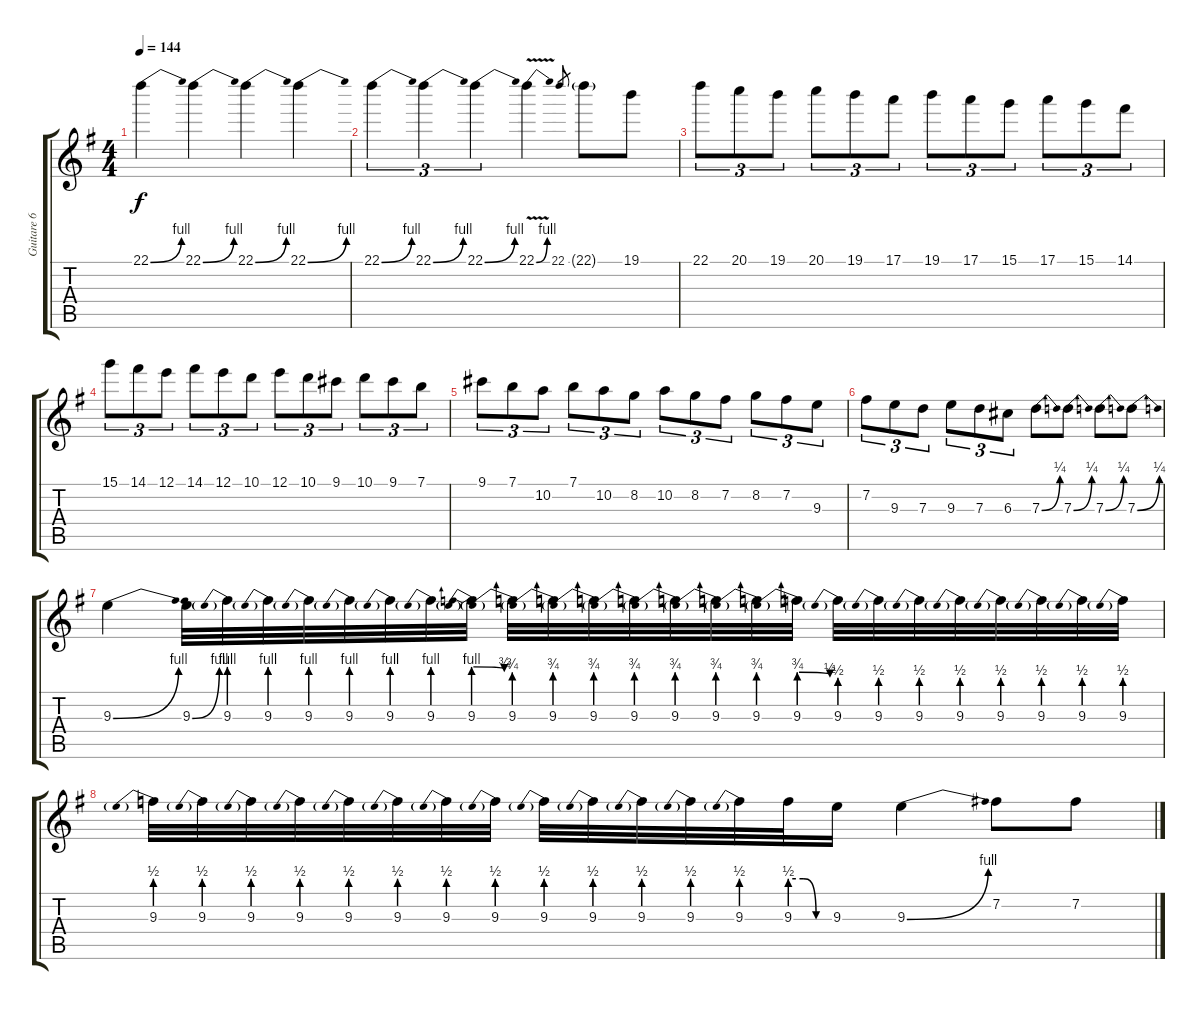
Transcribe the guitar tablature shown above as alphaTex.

\track ("Guitare 6 " "Guitare 6 ") {instrument distortionguitar}
\staff {score tabs}
\tuning (E4 B3 G3 D3 A2 E2) {hide}
\ts (4 4)
\tempo 144
\clef g2
\ks g
22.1{be (bend 0 0 60 4)}.4{dy f} 22.1{be (bend 0 0 60 4)}.4 22.1{be (bend 0 0 60 4)}.4 22.1{be (bend 0 0 60 4)}.4 |
22.1{be (bend 0 0 60 4)}.4{tu (3 2)} 22.1{be (bend 0 0 60 4)}.4{tu (3 2)} 22.1{be (bend 0 0 60 4)}.4{tu (3 2)} 22.1{be (bend 0 0 60 4) v}.4 22.1.8{gr} 22.1{g}.8 19.1.8 |
22.1.8{tu (3 2)} 20.1.8{tu (3 2)} 19.1.8{tu (3 2)} 20.1.8{tu (3 2)} 19.1.8{tu (3 2)} 17.1.8{tu (3 2)} 19.1.8{tu (3 2)} 17.1.8{tu (3 2)} 15.1.8{tu (3 2)} 17.1.8{tu (3 2)} 15.1.8{tu (3 2)} 14.1.8{tu (3 2)} |
15.1.8{tu (3 2)} 14.1.8{tu (3 2)} 12.1.8{tu (3 2)} 14.1.8{tu (3 2)} 12.1.8{tu (3 2)} 10.1.8{tu (3 2)} 12.1.8{tu (3 2)} 10.1.8{tu (3 2)} 9.1.8{tu (3 2)} 10.1.8{tu (3 2)} 9.1.8{tu (3 2)} 7.1.8{tu (3 2)} |
9.1.8{tu (3 2)} 7.1.8{tu (3 2)} 10.2.8{tu (3 2)} 7.1.8{tu (3 2)} 10.2.8{tu (3 2)} 8.2.8{tu (3 2)} 10.2.8{tu (3 2)} 8.2.8{tu (3 2)} 7.2.8{tu (3 2)} 8.2.8{tu (3 2)} 7.2.8{tu (3 2)} 9.3.8{tu (3 2)} |
7.2.8{tu (3 2)} 9.3.8{tu (3 2)} 7.3.8{tu (3 2)} 9.3.8{tu (3 2)} 7.3.8{tu (3 2)} 6.3.8{tu (3 2)} 7.3{be (bend 0 0 60 1)}.8 7.3{be (bend 0 0 60 1)}.8 7.3{be (bend 0 0 60 1)}.8 7.3{be (bend 0 0 60 1)}.8 |
9.3{be (bend 0 0 60 4)}.4 9.3{be (bend 0 0 60 4)}.32 9.3{be (prebend 0 4 60 4)}.32 9.3{be (prebend 0 4 60 4)}.32 9.3{be (prebend 0 4 60 4)}.32 9.3{be (prebend 0 4 60 4)}.32 9.3{be (prebend 0 4 60 4)}.32 9.3{be (prebend 0 4 60 4)}.32 9.3{be (prebendrelease 0 4 60 3)}.32 9.3{be (prebend 0 3 60 3)}.32 9.3{be (prebend 0 3 60 3)}.32 9.3{be (prebend 0 3 60 3)}.32 9.3{be (prebend 0 3 60 3)}.32 9.3{be (prebend 0 3 60 3)}.32 9.3{be (prebend 0 3 60 3)}.32 9.3{be (prebend 0 3 60 3)}.32 9.3{be (prebendrelease 0 3 60 2)}.32 9.3{be (prebend 0 2 60 2)}.32 9.3{be (prebend 0 2 60 2)}.32 9.3{be (prebend 0 2 60 2)}.32 9.3{be (prebend 0 2 60 2)}.32 9.3{be (prebend 0 2 60 2)}.32 9.3{be (prebend 0 2 60 2)}.32 9.3{be (prebend 0 2 60 2)}.32 9.3{be (prebend 0 2 60 2)}.32 |
9.3{be (prebend 0 2 60 2)}.32 9.3{be (prebend 0 2 60 2)}.32 9.3{be (prebend 0 2 60 2)}.32 9.3{be (prebend 0 2 60 2)}.32 9.3{be (prebend 0 2 60 2)}.32 9.3{be (prebend 0 2 60 2)}.32 9.3{be (prebend 0 2 60 2)}.32 9.3{be (prebend 0 2 60 2)}.32 9.3{be (prebend 0 2 60 2)}.32 9.3{be (prebend 0 2 60 2)}.32 9.3{be (prebend 0 2 60 2)}.32 9.3{be (prebend 0 2 60 2)}.32 9.3{be (prebend 0 2 60 2)}.32 9.3{be (custom 0 2 20 2 40 0 60 0)}.32 9.3.16 9.3{be (bend 0 0 60 4)}.4 7.2.8 7.2.8
